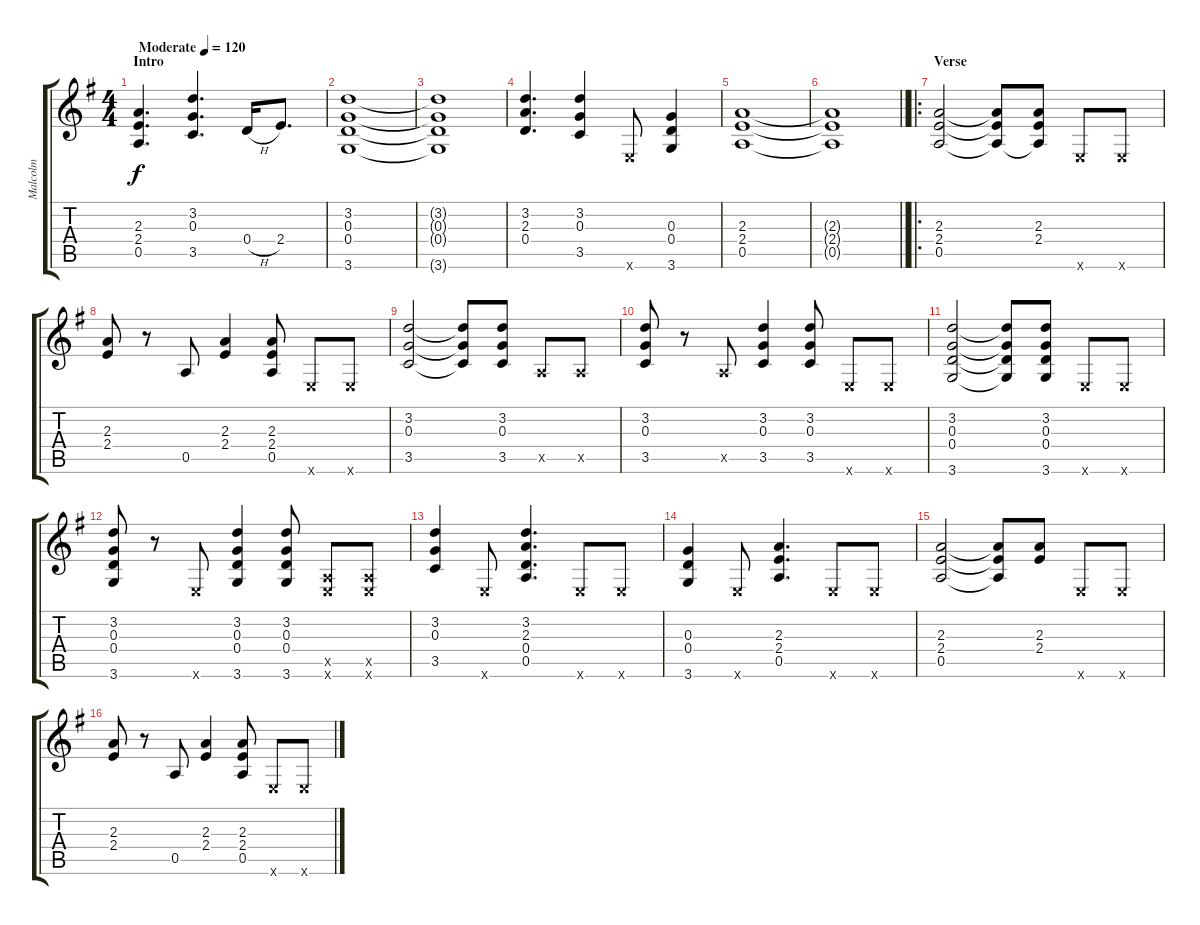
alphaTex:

\track ("Malcolm" "Malcolm") {instrument overdrivenguitar}
\staff {score tabs}
\tuning (E4 B3 G3 D3 A2 E2) {hide}
\ts (4 4)
\section ("" "Intro")
\tempo (120 "Moderate")
\clef g2
\ks g
(2.3 2.4 0.5).4{d dy f instrument overdrivenguitar} (3.2 0.3 3.5).4{d} 0.4{h}.16 2.4.8{d} |
(3.2 0.3 0.4 3.6).1 |
(3.2{t} 0.3{t} 0.4{t} 3.6{t}).1 |
(3.2 2.3 0.4).4{d} (3.2 0.3 3.5).4 0.6{x}.8 (0.3 0.4 3.6).4 |
(2.3 2.4 0.5).1 |
\barLineRight lightlight
(2.3{t} 2.4{t} 0.5{t}).1 |
\ro
\section ("" "Verse")
(2.3 2.4 0.5).2 (2.3{t} 2.4{t} 0.5{t}).8 (2.3 2.4 0.5{t}).8 0.6{x}.8 0.6{x}.8 |
(2.3 2.4).8 r.8 0.5.8 (2.3 2.4).4 (2.3 2.4 0.5).8 0.6{x}.8 0.6{x}.8 |
(3.2 0.3 3.5).2 (3.2{t} 0.3{t} 3.5{t}).8 (3.2 0.3 3.5).8 0.5{x}.8 0.5{x}.8 |
(3.2 0.3 3.5).8 r.8 0.5{x}.8 (3.2 0.3 3.5).4 (3.2 0.3 3.5).8 0.6{x}.8 0.6{x}.8 |
(3.2 0.3 0.4 3.6).2 (3.2{t} 0.3{t} 0.4{t} 3.6{t}).8 (3.2 0.3 0.4 3.6).8 0.6{x}.8 0.6{x}.8 |
(3.2 0.3 0.4 3.6).8 r.8 0.6{x}.8 (3.2 0.3 0.4 3.6).4 (3.2 0.3 0.4 3.6).8 (0.5{x} 0.6{x}).8 (0.5{x} 0.6{x}).8 |
(3.2 0.3 3.5).4 0.6{x}.8 (3.2 2.3 0.4 0.5).4{d} 0.6{x}.8 0.6{x}.8 |
(0.3 0.4 3.6).4 0.6{x}.8 (2.3 2.4 0.5).4{d} 0.6{x}.8 0.6{x}.8 |
(2.3 2.4 0.5).2 (2.3{t} 2.4{t} 0.5{t}).8 (2.3 2.4).8 0.6{x}.8 0.6{x}.8 |
(2.3 2.4).8 r.8 0.5.8 (2.3 2.4).4 (2.3 2.4 0.5).8 0.6{x}.8 0.6{x}.8
